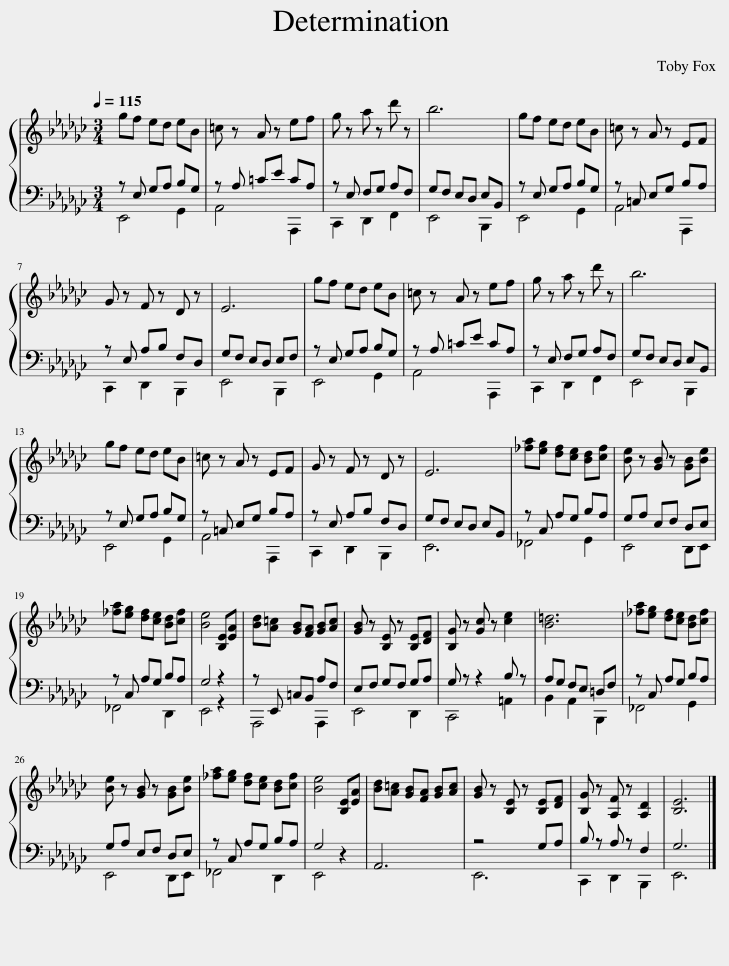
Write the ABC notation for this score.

X:1
%%score { 1 | ( 2 3 ) }
L:1/8
Q:1/4=115
M:3/4
I:linebreak $
K:Gb
V:1 treble
V:2 bass
V:3 bass
V:1
 gf ed eB | =c z A z ef | g z a z d' z | b6 | gf ed eB | %5
 =c z A z EF |$ G z F z D z | E6 | gf ed eB | =c z A z ef | %10
 g z a z d' z | b6 |$ gf ed eB | =c z A z EF | G z F z D z | %15
 E6 | [_fa][eg] [df][ce] [Bd][cf] | [Be] z [GB] z [GB][Be] |$ [_fa][eg] [df][ce] [Bd][cf] | [Be]4 [B,E][EA] | %20
 [Bd][A=c] [GB][FA] [GB][Ac] | [GB] z [B,E] z [B,E][DF] | [B,G] z [Gc] z [ce]2 | [B=d]6 | [_fa][eg] [df][ce] [Bd][cf] |$ %25
 [Be] z [GB] z [GB][Be] | [_fa][eg] [df][ce] [Bd][cf] | [Be]4 [B,E][EA] | [Bd][A=c] [GB][FA] [GB][Ac] | [GB] z [B,E] z [B,E][DF] | %30
 [B,G] z [A,F] z [A,D]2 | [B,E]6 |] %32
V:2
 z E, G,A, B,G, | z A, =CE CA, | z E, F,G, A,F, | G,F, E,D, E,B,, | z E, G,A, B,G, | %5
 z =C, E,G, B,A, |$ z E, A,B, F,D, | G,F, E,D, E,F, | z E, G,A, B,G, | z A, =CE CA, | %10
 z E, F,G, A,F, | G,F, E,D, E,B,, |$ z E, G,A, B,G, | z =C, E,G, B,A, | z E, A,B, F,D, | %15
 G,F, E,D, E,B,, | z C, A,G, B,A, | G,A, E,F, D,E, |$ z C, A,G, B,A, | G,4 z2 | %20
 z E,, =C,B,, A,F, | E,F, G,F, G,A, | G, z z2 B, z | A,G, F,E, =D,F, | z C, A,G, B,A, |$ %25
 G,A, E,F, D,E, | z C, A,G, B,A, | G,4 z2 | A,,6 | z4 G,A, | %30
 B, z A, z F,2 | G,6 |] %32
V:3
 E,,4 G,,2 | A,,4 A,,,2 | C,,2 D,,2 F,,2 | E,,4 B,,,2 | E,,4 G,,2 | %5
 A,,4 A,,,2 |$ C,,2 D,,2 B,,,2 | E,,4 B,,,2 | E,,4 G,,2 | A,,4 A,,,2 | %10
 C,,2 D,,2 F,,2 | E,,4 B,,,2 |$ E,,4 G,,2 | A,,4 A,,,2 | C,,2 D,,2 B,,,2 | %15
 E,,6 | _F,,4 G,,2 | E,,4 D,,E,, |$ _F,,4 D,,2 | E,,4 z2 | %20
 A,,,4 A,,,2 | E,,4 D,,2 | C,,4 =A,,2 | B,,2 A,,2 B,,,2 | _F,,4 G,,2 |$ %25
 E,,4 D,,E,, | _F,,4 D,,2 | E,,4 x2 | x6 | E,,6 | %30
 C,,2 D,,2 B,,,2 | E,,6 |] %32
